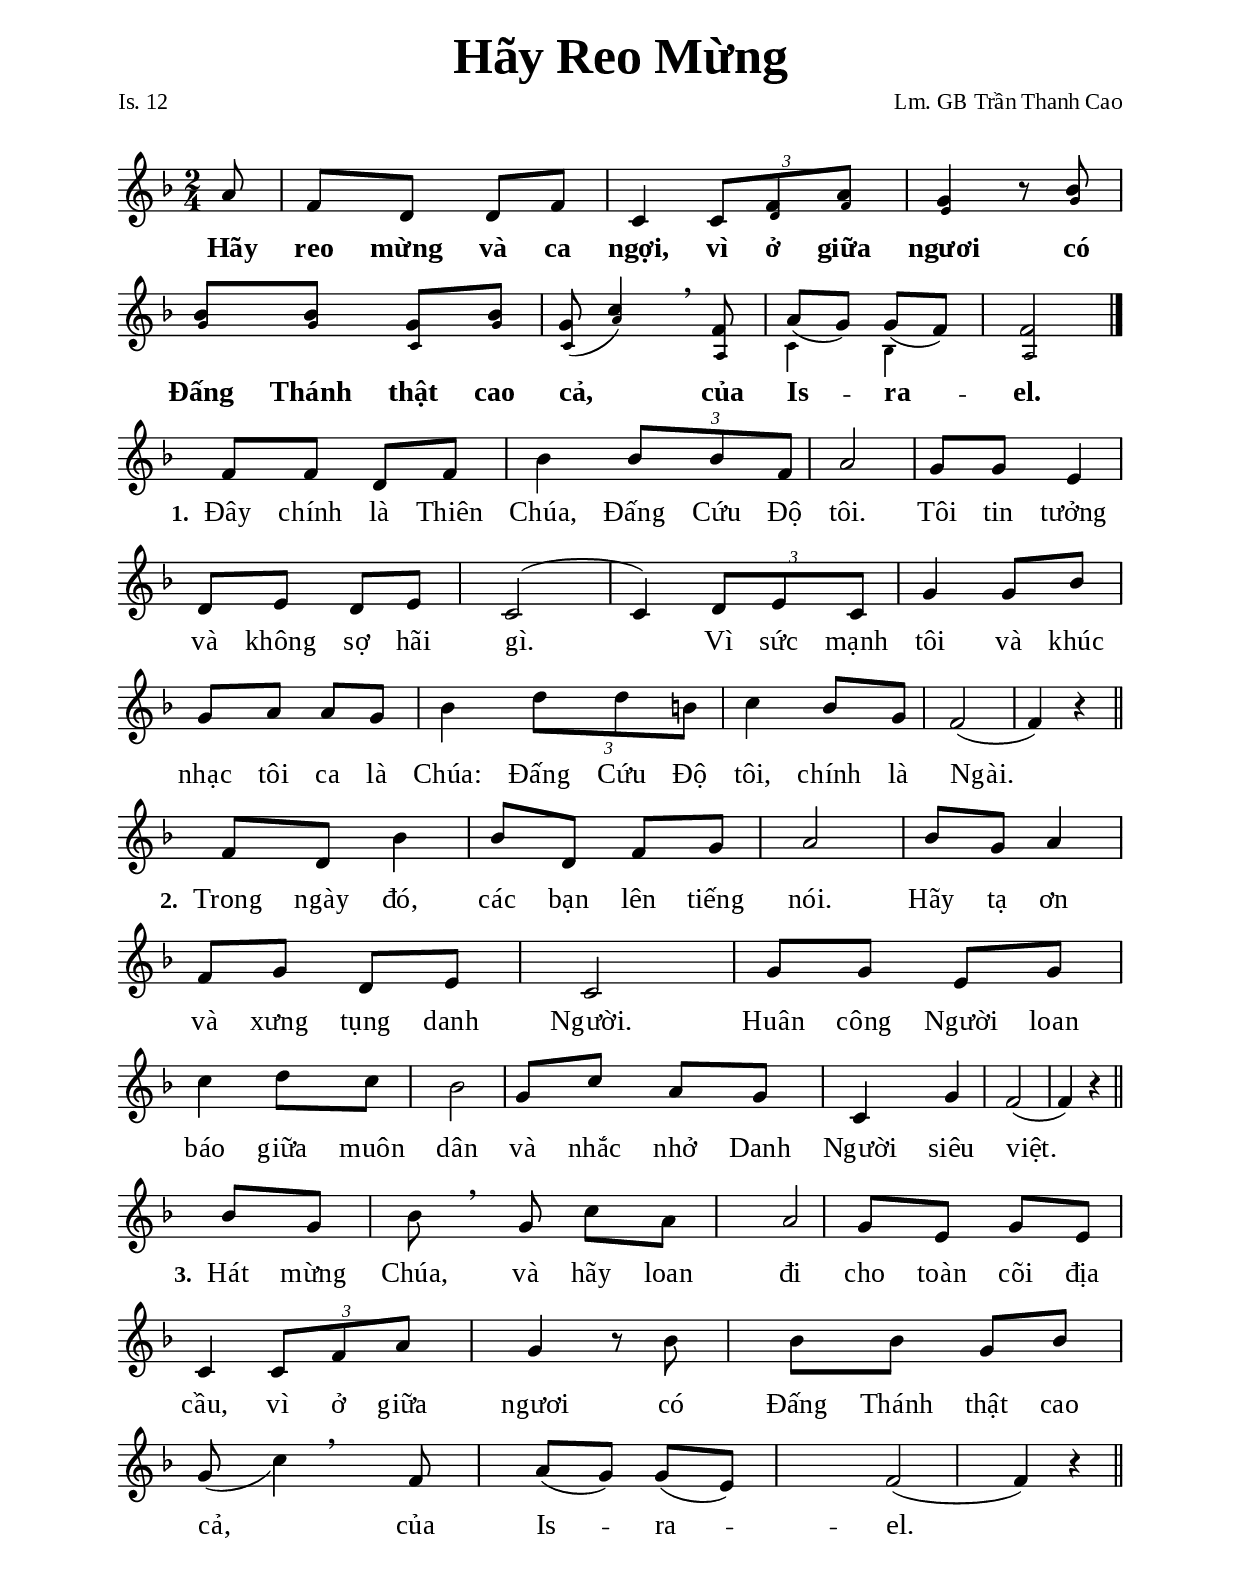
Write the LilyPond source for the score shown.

% Cài đặt chung
\version "2.22.1"
\include "english.ly"

\header {
  title = \markup { \fontsize #3 "Hãy Reo Mừng" }
  poet = "Is. 12"
  composer = "Lm. GB Trần Thanh Cao"
  arranger = " "
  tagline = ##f
}

% Nhạc điệp khúc
nhacDiepKhucSop = \relative c' {
  \partial 8 a'8 |
  f d d f |
  c4 \tuplet 3/2 { c8 f a } |
  g4 r8 bf |
  bf bf g bf |
  g ( \once \stemUp  c4) \breathe f,8 |
  a _(g) g _(f) |
  f2 \bar "|."
}

nhacDiepKhucBas = \relative c' {
  \skip 8
  \skip 2
  \skip 4 \tuplet 3/2 { c8 d f } |
  e4 r8 g |
  g g c, g' |
  c, _(a'4) a,8 |
  c4 bf4 |
  a2
}

% Nhạc phiên khúc
nhacPhienKhucMot = \relative c' {
  f8 f d f |
  bf4 \tuplet 3/2 { bf8 bf f } |
  a2 g8 g e4 |
  d8 e d e |
  c2 \tweak extra-offset #'(0 . 3) ^( |
  c4) \tuplet 3/2 { d8 e c } |
  g'4 g8 bf |
  g a a g |
  bf4 \tuplet 3/2 { d8 d b! } |
  c4 bf8 g |
  f2 ( |
  f4) r \bar "||"
}

nhacPhienKhucHai = \relative c' {
  f8 d bf'4 |
  bf8 d, f g |
  a2 |
  bf8 g a4 |
  f8 g d e |
  c2 |
  g'8 g e g |
  c4 d8 c |
  bf2 |
  g8 c a g |
  c,4 g' |
  f2 ( |
  f4) r \bar "||"
}

nhacPhienKhucBa = \relative c' {
  \partial 4 bf'8 g |
  bf \breathe g c a |
  a2 |
  g8 e g e |
  c4 \tuplet 3/2 { c8 f a } |
  g4 r8 bf |
  bf bf g bf |
  g _(c4) \breathe f,8 |
  a (g) g (e) |
  f2 ( |
  f4) r \bar "||"
}

% Lời điệp khúc
loiDiepKhuc = \lyricmode {
  Hãy reo mừng và ca ngợi,
  vì ở giữa ngươi có Đấng Thánh thật cao cả,
  của Is -- ra -- el.
}

% Lời phiên khúc
loiPhienKhucMot = \lyricmode {
  \set stanza = #"1. "
  Đây chính là Thiên Chúa, Đấng Cứu Độ tôi.
  Tôi tin tưởng và không sợ hãi gì.
  Vì sức mạnh tôi và khúc nhạc tôi ca là Chúa:
  Đấng Cứu Độ tôi, chính là Ngài.
}

loiPhienKhucHai = \lyricmode {
  \set stanza = #"2. "
  Trong ngày đó, các bạn lên tiếng nói.
  Hãy tạ ơn và xưng tụng danh Người.
  Huân công Người loan báo giữa muôn dân
  và nhắc nhở Danh Người siêu việt.
}

loiPhienKhucBa = \lyricmode {
  \set stanza = #"3. "
  Hát mừng Chúa, và hãy loan đi cho toàn cõi địa cầu,
  vì ở giữa ngươi có Đấng Thánh thật cao cả,
  của Is -- ra -- el.
}


% Dàn trang
\paper {
  #(set-paper-size "a4")
  top-margin = 10\mm
  bottom-margin = 10\mm
  left-margin = 20\mm
  right-margin = 20\mm
  indent = #0
  #(define fonts
    (make-pango-font-tree
      "Liberation Serif"
      "Liberation Serif"
      "Liberation Serif"
      (/ 20 20)))
  %page-count = #1
  system-system-spacing = #'((basic-distance . 12)
                             (minimum-distance . 12)
                             (padding . 1))
  score-system-spacing = #'((basic-distance . 12)
                             (minimum-distance . 12.5)
                             (padding . 1))
}

% Thiết lập tông và nhịp
TongNhip = { \key f \major \time 2/4 }

% Đổi kích thước nốt cho bè phụ
notBePhu =
#(define-music-function (font-size music) (number? ly:music?)
   (for-some-music
     (lambda (m)
       (if (music-is-of-type? m 'rhythmic-event)
           (begin
             (set! (ly:music-property m 'tweaks)
                   (cons `(font-size . ,font-size)
                         (ly:music-property m 'tweaks)))
             #t)
           #f))
     music)
   music)

\score {
  \new ChoirStaff <<
    \new Staff = diepKhuc \with {
        \consists "Merge_rests_engraver"
        %\magnifyStaff #(magstep +1)
        printPartCombineTexts = ##f
      }
      <<
      \new Voice \TongNhip \partCombine 
        \nhacDiepKhucSop
        \notBePhu -3 { \nhacDiepKhucBas }
      \new NullVoice = nhacThamChieu \nhacDiepKhucSop
      \new Lyrics \with {
          \override VerticalAxisGroup.
            nonstaff-relatedstaff-spacing.padding = #1
          \override VerticalAxisGroup.
            nonstaff-unrelatedstaff-spacing.padding = #1
        }
        \lyricsto nhacThamChieu \loiDiepKhuc
      >>
  >>
  \layout {
    \override Lyrics.LyricText.font-series = #'bold
    \override Lyrics.LyricText.font-size = #+2
    \override Lyrics.LyricSpace.minimum-distance = #3.5
    \override Score.BarNumber.break-visibility = ##(#f #f #f)
    \override Score.SpacingSpanner.uniform-stretching = ##t
  }
}

\score {
  \new ChoirStaff <<
    \new Staff = phienKhuc \with {
        %\magnifyStaff #(magstep +1)
      }
      <<
      \new Voice = beSop {
        \key f \major \time 2/4 \nhacPhienKhucMot
      }
    >>
    \new Lyrics \with {
          \override VerticalAxisGroup.
            nonstaff-relatedstaff-spacing.padding = #1
          \override VerticalAxisGroup.
            nonstaff-unrelatedstaff-spacing.padding = #1
        }
        \lyricsto beSop \loiPhienKhucMot
  >>
  \layout {
    \override Staff.TimeSignature.transparent = ##t
    \override Lyrics.LyricText.font-size = #+2
    \override Lyrics.LyricSpace.minimum-distance = #2.5
    \override Score.BarNumber.break-visibility = ##(#f #f #f)
    \override Score.SpacingSpanner.uniform-stretching = ##t
  }
}

\score {
  \new ChoirStaff <<
    \new Staff = phienKhuc \with {
        %\magnifyStaff #(magstep +1)
      }
      <<
      \new Voice = beSop {
        \key f \major \time 2/4 \nhacPhienKhucHai
      }
    >>
    \new Lyrics \with {
          \override VerticalAxisGroup.
            nonstaff-relatedstaff-spacing.padding = #1.5
          \override VerticalAxisGroup.
            nonstaff-unrelatedstaff-spacing.padding = #1
        }
        \lyricsto beSop \loiPhienKhucHai
  >>
  \layout {
    \override Staff.TimeSignature.transparent = ##t
    \override Lyrics.LyricText.font-size = #+2
    \override Lyrics.LyricSpace.minimum-distance = #3
    \override Score.BarNumber.break-visibility = ##(#f #f #f)
    \override Score.SpacingSpanner.uniform-stretching = ##t
  }
}

\score {
  \new ChoirStaff <<
    \new Staff = phienKhuc \with {
        %\magnifyStaff #(magstep +1)
      }
      <<
      \new Voice = beSop {
        \key f \major \time 2/4 \nhacPhienKhucBa
      }
    >>
    \new Lyrics \with {
          \override VerticalAxisGroup.
            nonstaff-relatedstaff-spacing.padding = #1.5
          \override VerticalAxisGroup.
            nonstaff-unrelatedstaff-spacing.padding = #1
        }
        \lyricsto beSop \loiPhienKhucBa
  >>
  \layout {
    \override Staff.TimeSignature.transparent = ##t
    \override Lyrics.LyricText.font-size = #+2
    \override Lyrics.LyricSpace.minimum-distance = #3
    \override Score.BarNumber.break-visibility = ##(#f #f #f)
    \override Score.SpacingSpanner.uniform-stretching = ##t
    \override Score.SpacingSpanner packed-spacing = ##t
  }
}
